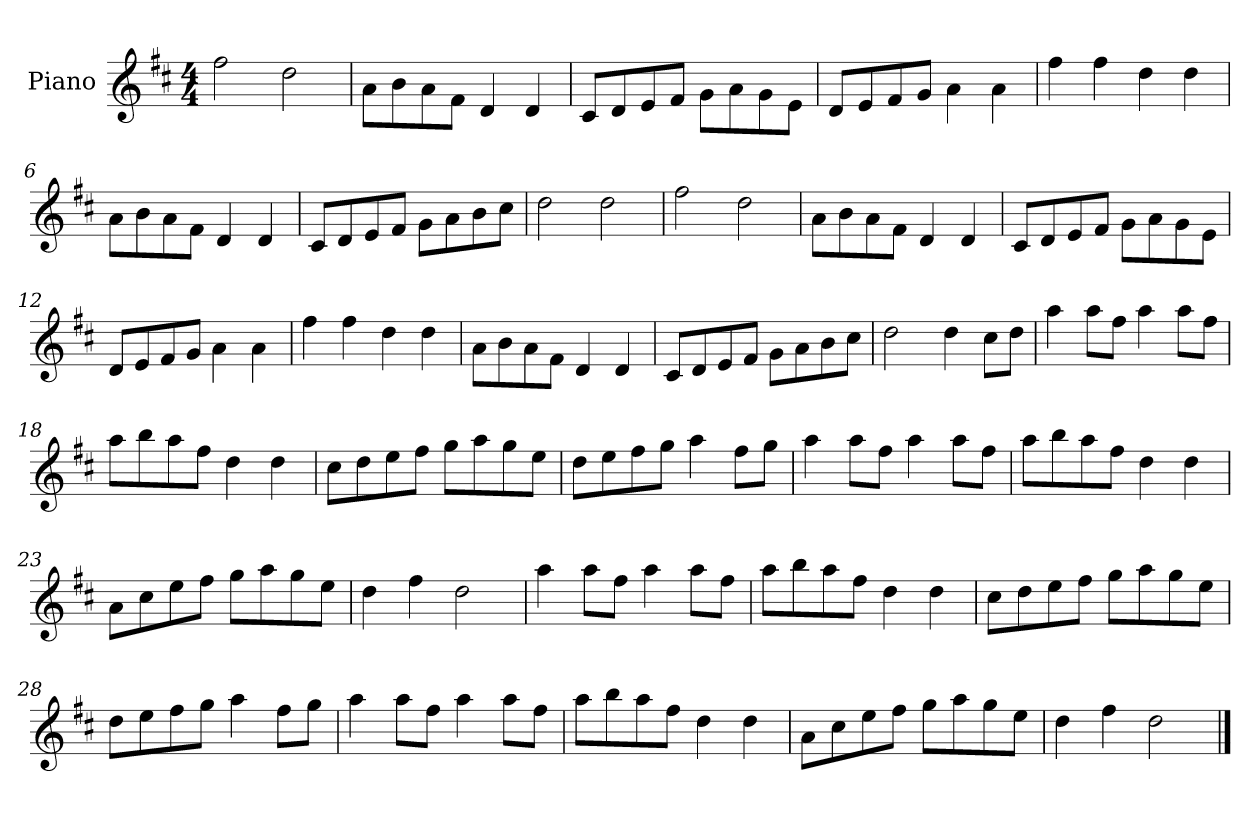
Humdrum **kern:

**kern
*part1
*staff1
*I"Piano
*I'Pno
*clefG2
*k[f#c#]
*M4/4
=1
2ff#\
2dd\
=2
8a\L
8b\
8a\
8f#\J
4d/
4d/
=3
8c#/L
8d/
8e/
8f#/J
8g\L
8a\
8g\
8e\J
=4
8d/L
8e/
8f#/
8g/J
4a\
4a\
=5
4ff#\
4ff#\
4dd\
4dd\
=6
8a\L
8b\
8a\
8f#\J
4d/
4d/
=7
8c#/L
8d/
8e/
8f#/J
8g\L
8a\
8b\
8cc#\J
=8
2dd\
2dd\
=9
2ff#\
2dd\
=10
8a\L
8b\
8a\
8f#\J
4d/
4d/
=11
8c#/L
8d/
8e/
8f#/J
8g\L
8a\
8g\
8e\J
=12
8d/L
8e/
8f#/
8g/J
4a\
4a\
=13
4ff#\
4ff#\
4dd\
4dd\
=14
8a\L
8b\
8a\
8f#\J
4d/
4d/
=15
8c#/L
8d/
8e/
8f#/J
8g\L
8a\
8b\
8cc#\J
=16
2dd\
4dd\
8cc#\L
8dd\J
=17
4aa\
8aa\L
8ff#\J
4aa\
8aa\L
8ff#\J
=18
8aa\L
8bb\
8aa\
8ff#\J
4dd\
4dd\
=19
8cc#\L
8dd\
8ee\
8ff#\J
8gg\L
8aa\
8gg\
8ee\J
=20
8dd\L
8ee\
8ff#\
8gg\J
4aa\
8ff#\L
8gg\J
=21
4aa\
8aa\L
8ff#\J
4aa\
8aa\L
8ff#\J
=22
8aa\L
8bb\
8aa\
8ff#\J
4dd\
4dd\
=23
8a\L
8cc#\
8ee\
8ff#\J
8gg\L
8aa\
8gg\
8ee\J
=24
4dd\
4ff#\
2dd\
=25
4aa\
8aa\L
8ff#\J
4aa\
8aa\L
8ff#\J
=26
8aa\L
8bb\
8aa\
8ff#\J
4dd\
4dd\
=27
8cc#\L
8dd\
8ee\
8ff#\J
8gg\L
8aa\
8gg\
8ee\J
=28
8dd\L
8ee\
8ff#\
8gg\J
4aa\
8ff#\L
8gg\J
=29
4aa\
8aa\L
8ff#\J
4aa\
8aa\L
8ff#\J
=30
8aa\L
8bb\
8aa\
8ff#\J
4dd\
4dd\
=31
8a\L
8cc#\
8ee\
8ff#\J
8gg\L
8aa\
8gg\
8ee\J
=32
4dd\
4ff#\
2dd\
==
*-
